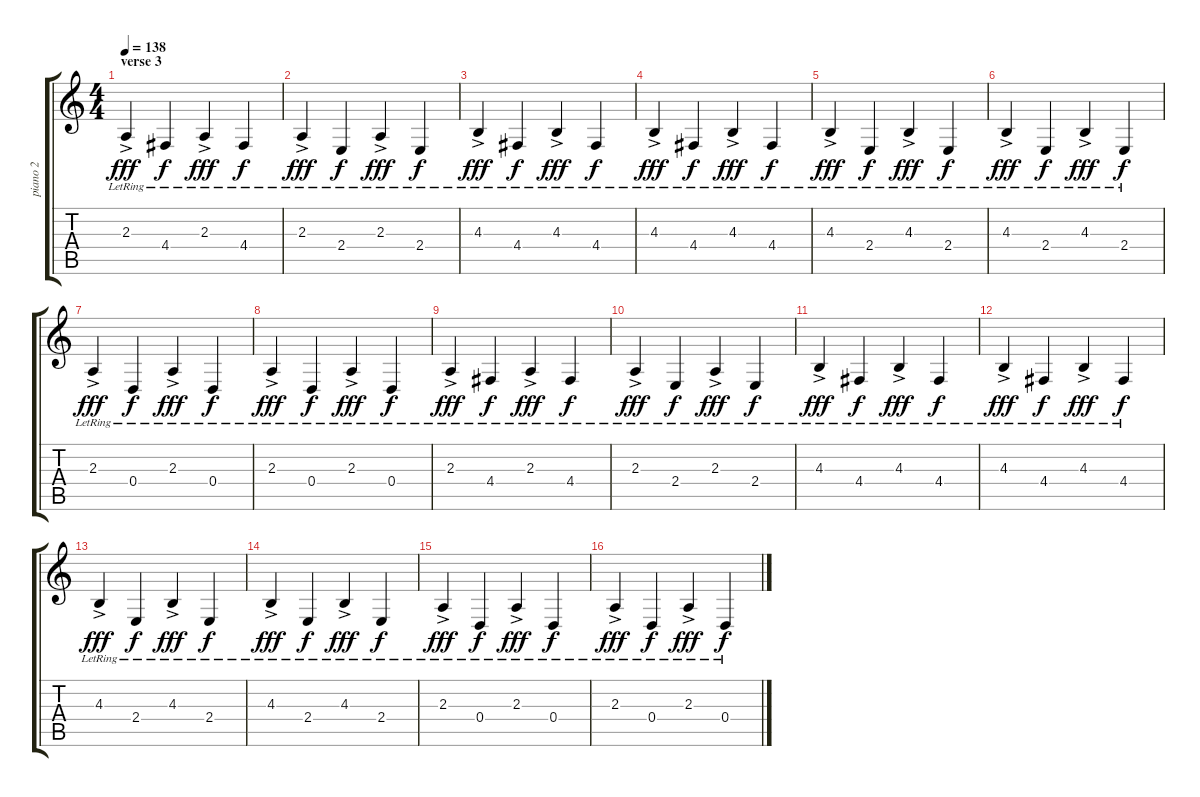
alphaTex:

\track ("piano 2" "piano 2") {instrument brightacousticpiano}
\staff {score tabs}
\tuning (E4 B3 G3 D3 A2 E2) {hide}
\ts (4 4)
\section ("" "verse 3")
\tempo 138
\clef g2
\ks c
2.3{ac lr}.4{dy fff volume 10} 4.4{lr}.4{dy f} 2.3{ac lr}.4{dy fff} 4.4{lr}.4{dy f} |
2.3{ac lr}.4{dy fff} 2.4{lr}.4{dy f} 2.3{ac lr}.4{dy fff} 2.4{lr}.4{dy f} |
4.3{ac lr}.4{dy fff} 4.4{lr}.4{dy f} 4.3{ac lr}.4{dy fff} 4.4{lr}.4{dy f} |
4.3{ac lr}.4{dy fff} 4.4{lr}.4{dy f} 4.3{ac lr}.4{dy fff} 4.4{lr}.4{dy f} |
4.3{ac lr}.4{dy fff} 2.4{lr}.4{dy f} 4.3{ac lr}.4{dy fff} 2.4{lr}.4{dy f} |
4.3{ac lr}.4{dy fff} 2.4{lr}.4{dy f} 4.3{ac lr}.4{dy fff} 2.4{lr}.4{dy f} |
2.3{ac lr}.4{dy fff} 0.4{lr}.4{dy f} 2.3{ac lr}.4{dy fff} 0.4{lr}.4{dy f} |
2.3{ac lr}.4{dy fff} 0.4{lr}.4{dy f} 2.3{ac lr}.4{dy fff} 0.4{lr}.4{dy f} |
2.3{ac lr}.4{dy fff} 4.4{lr}.4{dy f} 2.3{ac lr}.4{dy fff} 4.4{lr}.4{dy f} |
2.3{ac lr}.4{dy fff} 2.4{lr}.4{dy f} 2.3{ac lr}.4{dy fff} 2.4{lr}.4{dy f} |
4.3{ac lr}.4{dy fff} 4.4{lr}.4{dy f} 4.3{ac lr}.4{dy fff} 4.4{lr}.4{dy f} |
4.3{ac lr}.4{dy fff} 4.4{lr}.4{dy f} 4.3{ac lr}.4{dy fff} 4.4{lr}.4{dy f} |
4.3{ac lr}.4{dy fff} 2.4{lr}.4{dy f} 4.3{ac lr}.4{dy fff} 2.4{lr}.4{dy f} |
4.3{ac lr}.4{dy fff} 2.4{lr}.4{dy f} 4.3{ac lr}.4{dy fff} 2.4{lr}.4{dy f} |
2.3{ac lr}.4{dy fff} 0.4{lr}.4{dy f} 2.3{ac lr}.4{dy fff} 0.4{lr}.4{dy f} |
2.3{ac lr}.4{dy fff} 0.4{lr}.4{dy f} 2.3{ac lr}.4{dy fff} 0.4{lr}.4{dy f}
